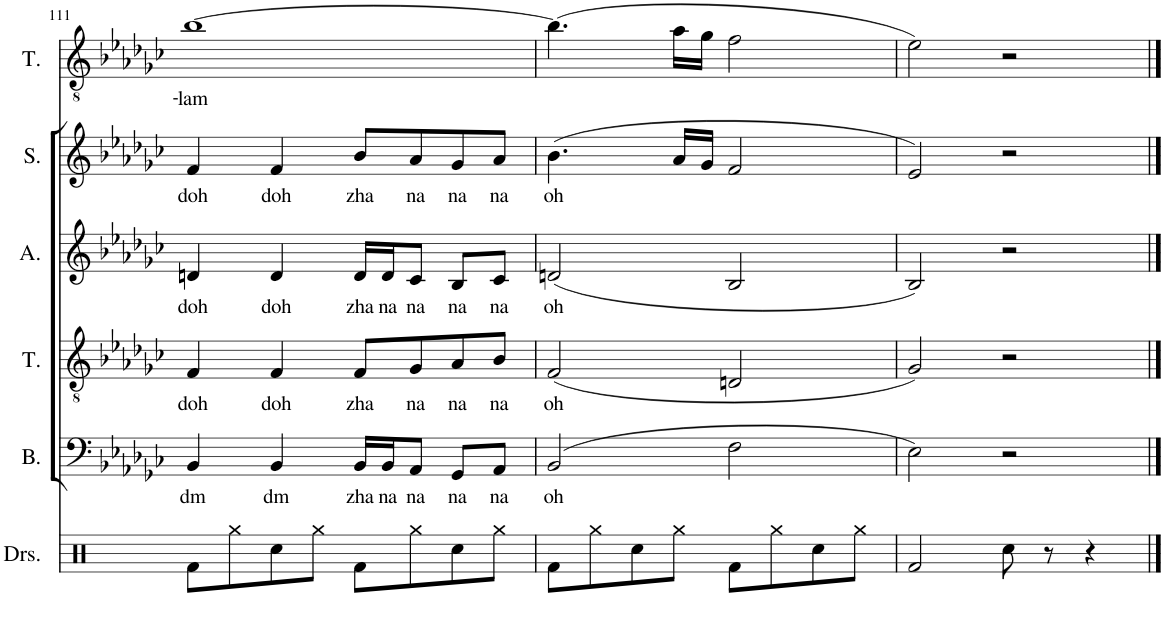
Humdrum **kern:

**kern	**kern	**text	**kern	**text	**kern	**text	**kern	**text	**kern	**text
*part6	*part5	*part5	*part4	*part4	*part3	*part3	*part2	*part2	*part1	*part1
*staff6	*staff5	*staff5	*staff4	*staff4	*staff3	*staff3	*staff2	*staff2	*staff1	*staff1
*I"Drumset	*I"Bass	*	*I"Tenor	*	*I"Alto	*	*I"Soprano	*	*I"Tenor	*
*I'Drs.	*I'B.	*	*I'T.	*	*I'A.	*	*I'S.	*	*I'T.	*
!!LO:PB:g=z
*clefX	*clefF4	*	*clefGv2	*	*clefG2	*	*clefG2	*	*clefGv2	*
*k[]	*k[b-e-a-d-g-c-]	*	*k[b-e-a-d-g-c-]	*	*k[b-e-a-d-g-c-]	*	*k[b-e-a-d-g-c-]	*	*k[b-e-a-d-g-c-]	*
*M4/4	*M4/4	*	*M4/4	*	*M4/4	*	*M4/4	*	*M4/4	*
=111	=111	=111	=111	=111	=111	=111	=111	=111	=111	=111
!	!	!LO:LY:b	!	!LO:LY:b	!	!LO:LY:b	!	!LO:LY:b	!	!LO:LY:b
8Rf\L	4BB-/	dm	4F/	doh	4dn/	doh	4f/	doh	[1b-	-lam
8Rgg\	.	.	.	.	.	.	.	.	.	.
!	!	!LO:LY:b	!	!LO:LY:b	!	!LO:LY:b	!	!LO:LY:b	!	!
8Rcc\	4BB-/	dm	4F/	doh	4d/	doh	4f/	doh	.	.
8Rgg\J	.	.	.	.	.	.	.	.	.	.
!	!	!LO:LY:b	!	!LO:LY:b	!	!LO:LY:b	!	!LO:LY:b	!	!
8Rf\L	16BB-/LL	zha	8F/L	zha	16d/LL	zha	8b-/L	zha	.	.
!	!	!LO:LY:b	!	!	!	!LO:LY:b	!	!	!	!
.	16BB-/J	na	.	.	16d/J	na	.	.	.	.
!	!	!LO:LY:b	!	!LO:LY:b	!	!LO:LY:b	!	!LO:LY:b	!	!
8Rgg\	8AA-/J	na	8G-/	na	8c-/J	na	8a-/	na	.	.
!	!	!LO:LY:b	!	!LO:LY:b	!	!LO:LY:b	!	!LO:LY:b	!	!
8Rcc\	8GG-/L	na	8A-/	na	8B-/L	na	8g-/	na	.	.
!	!	!LO:LY:b	!	!LO:LY:b	!	!LO:LY:b	!	!LO:LY:b	!	!
8Rgg\J	8AA-/J	na	8B-/J	na	8c-/J	na	8a-/J	na	.	.
=112	=112	=112	=112	=112	=112	=112	=112	=112	=112	=112
!	!	!LO:LY:b	!	!LO:LY:b	!	!LO:LY:b	!	!LO:LY:b	!	!
8Rf\L	(2BB-/	oh	(2F/	oh	(2dn/	oh	(4.b-\	-oh	(4.b-\]	.
8Rgg\	.	.	.	.	.	.	.	.	.	.
8Rcc\	.	.	.	.	.	.	.	.	.	.
8Rgg\J	.	.	.	.	.	.	16a-/LL	.	16a-\LL	.
.	.	.	.	.	.	.	16g-/JJ	.	16g-\JJ	.
8Rf\L	2F\	.	2Dn/	.	2B-/	.	2f/	.	2f\	.
8Rgg\	.	.	.	.	.	.	.	.	.	.
8Rcc\	.	.	.	.	.	.	.	.	.	.
8Rgg\J	.	.	.	.	.	.	.	.	.	.
=113	=113	=113	=113	=113	=113	=113	=113	=113	=113	=113
2Rf/	2E-\)	.	2G-/)	.	2B-/)	.	2e-/)	.	2e-\)	.
8Rcc\	2r	.	2r	.	2r	.	2r	.	2r	.
8r	.	.	.	.	.	.	.	.	.	.
4r	.	.	.	.	.	.	.	.	.	.
==	==	==	==	==	==	==	==	==	==	==
*-	*-	*-	*-	*-	*-	*-	*-	*-	*-	*-
